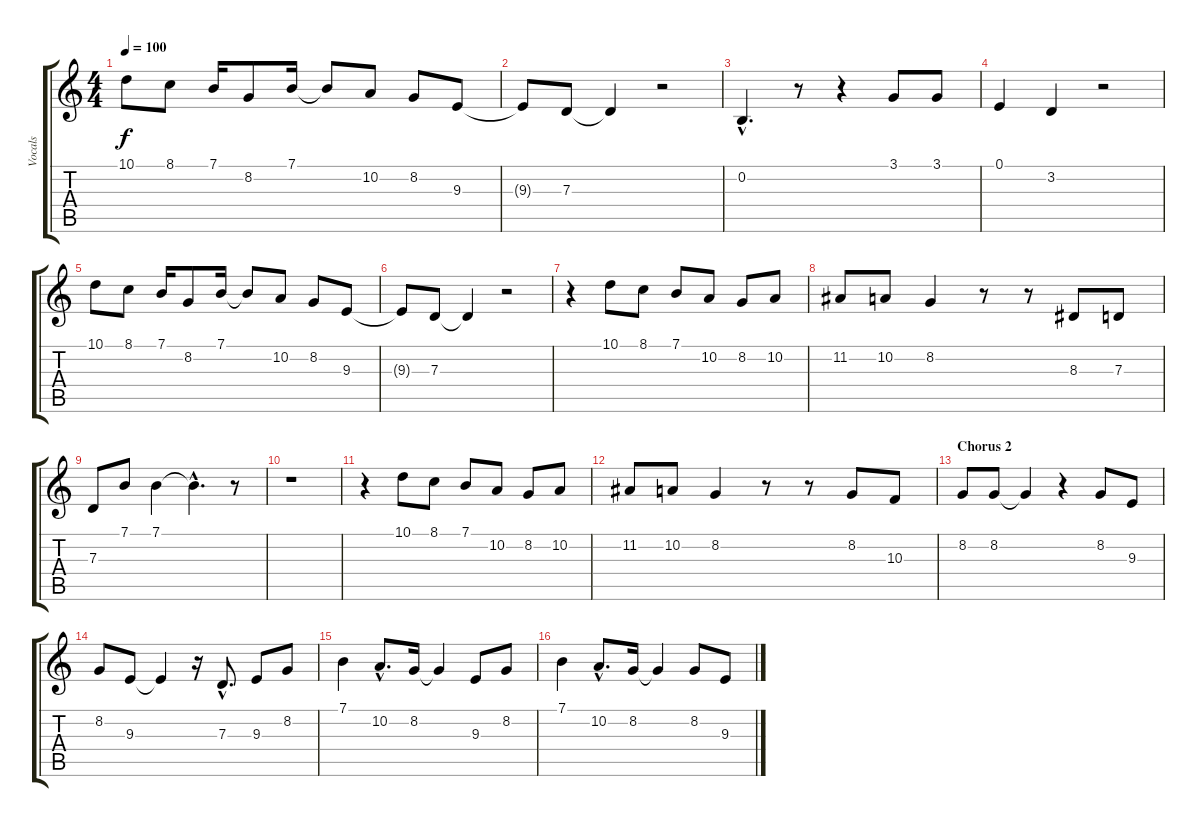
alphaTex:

\track ("Vocals" "Vocals") {instrument altosax}
\staff {score tabs}
\tuning (E4 B3 G3 D3 A2 E2) {hide}
\ts (4 4)
\tempo 100
\clef g2
\ks c
10.1.8{dy f} 8.1.8 7.1.16 8.2.8 7.1.16 7.1{t}.8 10.2.8 8.2.8 9.3.8 |
9.3{t}.8 7.3.8 7.3{t}.4 r.2 |
0.2{hac}.4{d} r.8 r.4 3.1.8 3.1.8 |
0.1.4 3.2.4 r.2 |
10.1.8 8.1.8 7.1.16 8.2.8 7.1.16 7.1{t}.8 10.2.8 8.2.8 9.3.8 |
9.3{t}.8 7.3.8 7.3{t}.4 r.2 |
r.4 10.1.8 8.1.8 7.1.8 10.2.8 8.2.8 10.2.8 |
11.2.8 10.2.8 8.2.4 r.8 r.8 8.3.8 7.3.8 |
7.3.8 7.1.8 7.1.4 7.1{hac t}.4{d} r.8 |
r.1 |
r.4 10.1.8 8.1.8 7.1.8 10.2.8 8.2.8 10.2.8 |
11.2.8 10.2.8 8.2.4 r.8 r.8 8.2.8 10.3.8 |
\section ("" "Chorus 2")
8.2.8 8.2.8 8.2{t}.4 r.4 8.2.8 9.3.8 |
8.2.8 9.3.8 9.3{t}.4 r.16 7.3{hac}.8{d} 9.3.8 8.2.8 |
7.1.4 10.2{hac}.8{d} 8.2.16 8.2{t}.4 9.3.8 8.2.8 |
7.1.4 10.2{hac}.8{d} 8.2.16 8.2{t}.4 8.2.8 9.3.8
